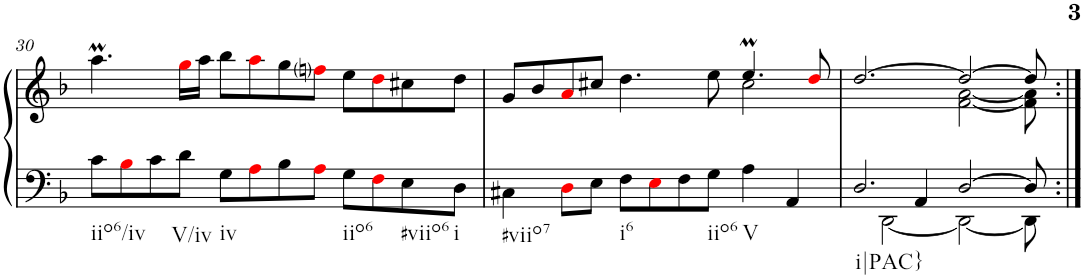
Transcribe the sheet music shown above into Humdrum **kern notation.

**kern	**kern
*part1	*part1
*staff2	*staff1
*I"Piano	*
*I'Pno.	*
!!LO:PB:g=z
*clefF4	*clefG2
*k[b-]	*k[b-]
*M3/2	*M3/2
=30	=30
*^	*^
*	*^	*	*
!LO:TX:b:t=iio6/iv	!	!	!	!
!LO:TX:b:t=V/iv	!	!	!	!
!LO:TX:b:t=iv	!	!	!	!
!LO:TX:b:t=iio6	!	!	!	!
!LO:TX:b:t=#viio6	!	!	!	!
!LO:TX:b:t=i	!	!	!	!
1.ryy	8c\L	1.ryy	4.aam\	1.ryy
.	8B-i\	.	.	.
.	8c\	.	.	.
.	8d\J	.	16ggi\LL	.
.	.	.	16aa\JJ	.
.	8G\L	.	8bb-\L	.
.	8Ai\	.	8aai\	.
.	8B-\	.	8gg\	.
.	8Ai\J	.	8ffnji\J	.
.	8G\L	.	8ee\L	.
.	8Fi\	.	8ddi\	.
.	8E\	.	8cc#X\	.
.	8D\J	.	8dd\J	.
=31	=31	=31	=31	=31
!LO:TX:b:t=#viio7	!	!	!	!
!LO:TX:b:t=i6	!	!	!	!
!LO:TX:b:t=iio6	!	!	!	!
!LO:TX:b:t=V	!	!	!	!
1.ryy	4C#X\	1.ryy	8g/L	2ryy
.	.	.	8b-/	.
.	8Di\L	.	8ai/	.
.	8E\J	.	8cc#X/J	.
.	8F\L	.	4.dd\	2ryy
.	8Ei\	.	.	.
.	8F\	.	.	.
.	8G\J	.	8ee\	.
.	4A\	.	4.eem/	2cc#\
.	4AA/	.	.	.
.	.	.	8ddi/	.
=32	=32	=32	=32	=32
!LO:TX:b:t=i|PAC}	!	!	!	!
2.D/	4ryy	2ryy	[2.dd/	2.ryy
.	[2DD\	.	.	.
.	.	4AA/	.	.
[2D/	2DD\_	2ryy	2dd/_	[2f\ [2a\
8D/]	8DD\]	8ryy	8dd/]	8f\] 8a\]
*v	*v	*v	*	*
*	*v	*v
=:|!	=:|!
*-	*-
